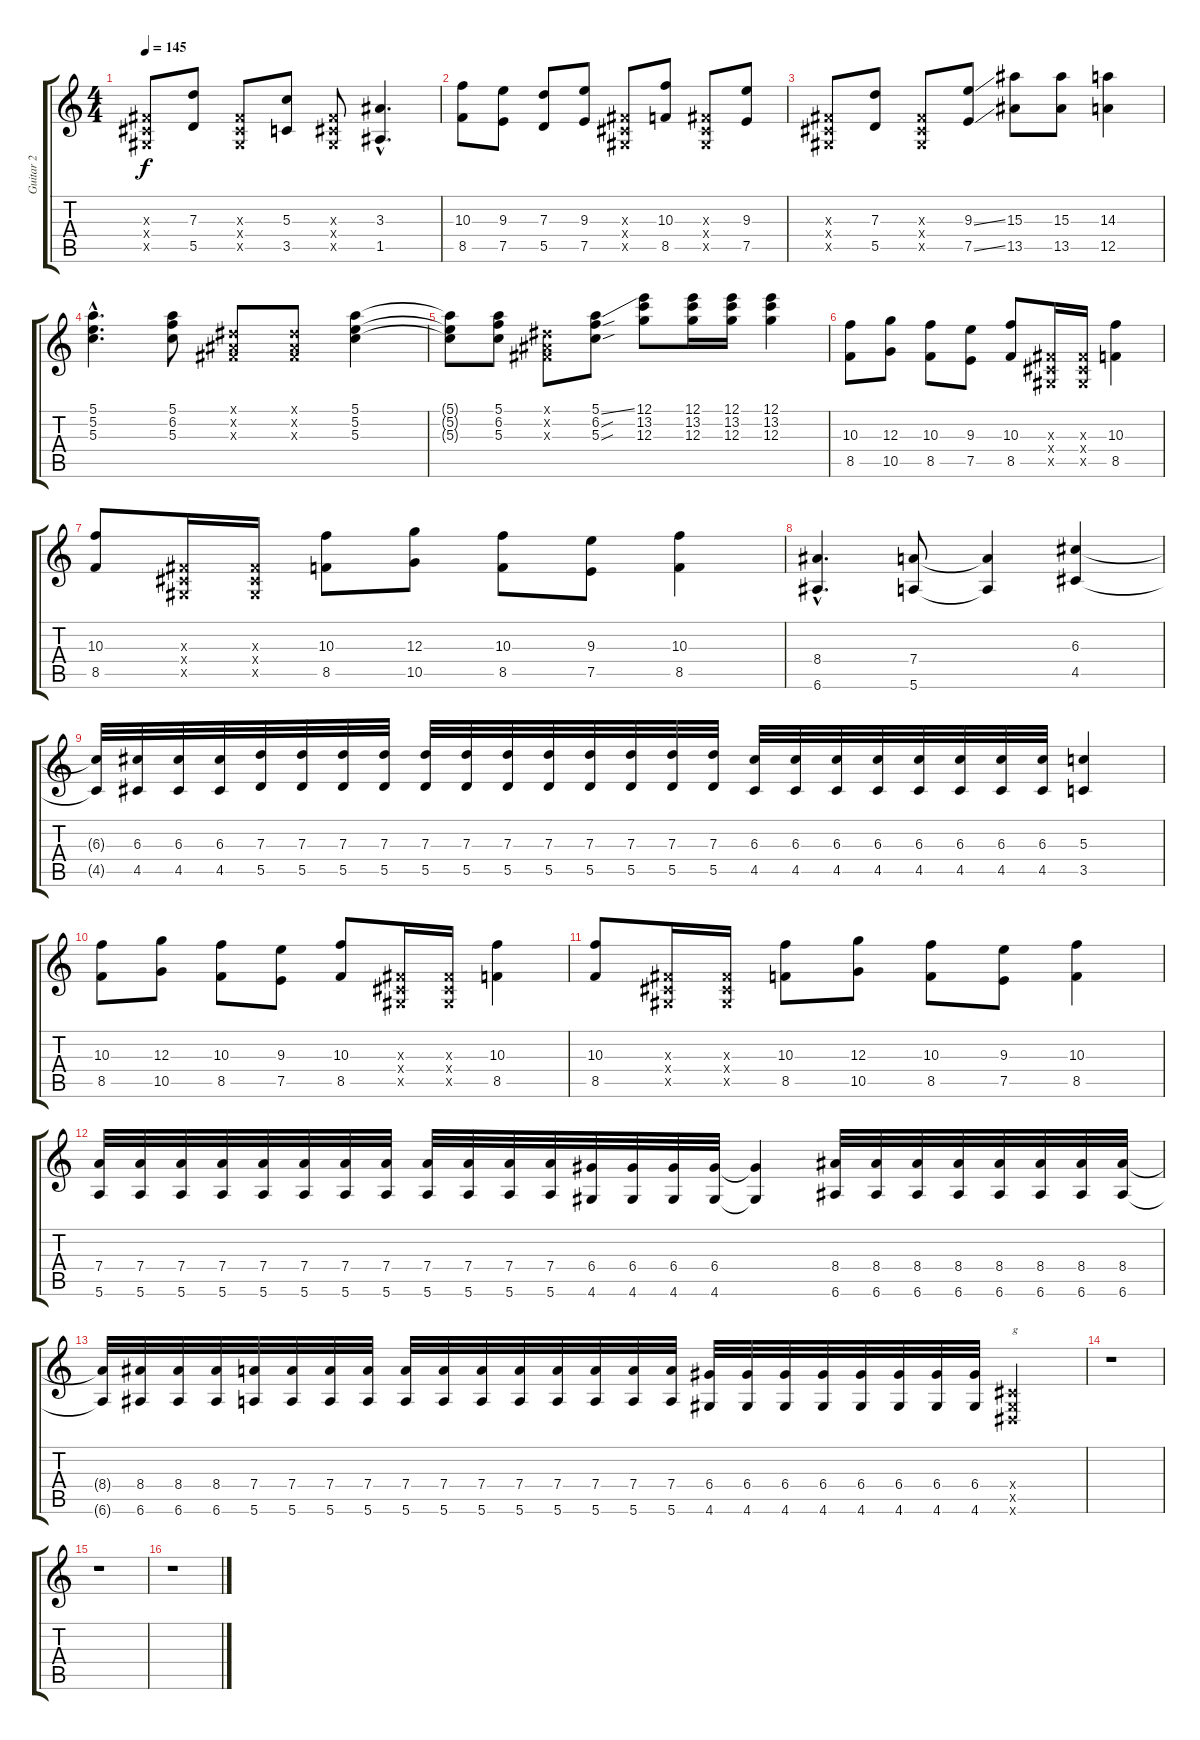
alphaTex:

\track ("Guitar 2" "Guitar 2") {instrument distortionguitar}
\staff {score tabs}
\tuning (E4 B3 G3 D3 A2 E2) {hide}
\ts (4 4)
\tempo 145
\clef g2
\ks c
(-1.3{x} -1.4{x} -1.5{x}).8{dy f} (7.3 5.5).8 (-1.3{x} -1.4{x} -1.5{x}).8 (5.3 3.5).8 (-1.3{x} -1.4{x} -1.5{x}).8 (3.3{hac} 1.5{hac}).4{d} |
(10.3 8.5).8 (9.3 7.5).8 (7.3 5.5).8 (9.3 7.5).8 (-1.3{x} -1.4{x} -1.5{x}).8 (10.3 8.5).8 (-1.3{x} -1.4{x} -1.5{x}).8 (9.3 7.5).8 |
(-1.3{x} -1.4{x} -1.5{x}).8 (7.3 5.5).8 (-1.3{x} -1.4{x} -1.5{x}).8 (9.3{ss} 7.5{ss}).8 (15.3 13.5).8 (15.3 13.5).8 (14.3 12.5).4 |
(5.1{hac} 5.2{hac} 5.3{hac}).4{d} (5.1 6.2 5.3).8 (-1.1{x} -1.2{x} -1.3{x}).8 (-1.1{x} -1.2{x} -1.3{x}).8 (5.1 5.2 5.3).4 |
(5.1{t} 5.2{t} 5.3{t}).8 (5.1 6.2 5.3).8 (-1.1{x} -1.2{x} -1.3{x}).8 (5.1{ss} 6.2{sou} 5.3{sou}).8 (12.1 13.2 12.3).8 (12.1 13.2 12.3).16 (12.1 13.2 12.3).16 (12.1 13.2 12.3).4 |
(10.3 8.5).8 (12.3 10.5).8 (10.3 8.5).8 (9.3 7.5).8 (10.3 8.5).8 (-1.3{x} -1.4{x} -1.5{x}).16 (-1.3{x} -1.4{x} -1.5{x}).16 (10.3 8.5).4 |
(10.3 8.5).8 (-1.3{x} -1.4{x} -1.5{x}).16 (-1.3{x} -1.4{x} -1.5{x}).16 (10.3 8.5).8 (12.3 10.5).8 (10.3 8.5).8 (9.3 7.5).8 (10.3 8.5).4 |
(8.4{hac} 6.6{hac}).4{d} (7.4 5.6).8 (7.4{t} 5.6{t}).4 (6.3 4.5).4 |
(6.3{t} 4.5{t}).32 (6.3 4.5).32 (6.3 4.5).32 (6.3 4.5).32 (7.3 5.5).32 (7.3 5.5).32 (7.3 5.5).32 (7.3 5.5).32 (7.3 5.5).32 (7.3 5.5).32 (7.3 5.5).32 (7.3 5.5).32 (7.3 5.5).32 (7.3 5.5).32 (7.3 5.5).32 (7.3 5.5).32 (6.3 4.5).32 (6.3 4.5).32 (6.3 4.5).32 (6.3 4.5).32 (6.3 4.5).32 (6.3 4.5).32 (6.3 4.5).32 (6.3 4.5).32 (5.3 3.5).4 |
(10.3 8.5).8 (12.3 10.5).8 (10.3 8.5).8 (9.3 7.5).8 (10.3 8.5).8 (-1.3{x} -1.4{x} -1.5{x}).16 (-1.3{x} -1.4{x} -1.5{x}).16 (10.3 8.5).4 |
(10.3 8.5).8 (-1.3{x} -1.4{x} -1.5{x}).16 (-1.3{x} -1.4{x} -1.5{x}).16 (10.3 8.5).8 (12.3 10.5).8 (10.3 8.5).8 (9.3 7.5).8 (10.3 8.5).4 |
(7.4 5.6).32 (7.4 5.6).32 (7.4 5.6).32 (7.4 5.6).32 (7.4 5.6).32 (7.4 5.6).32 (7.4 5.6).32 (7.4 5.6).32 (7.4 5.6).32 (7.4 5.6).32 (7.4 5.6).32 (7.4 5.6).32 (6.4 4.6).32 (6.4 4.6).32 (6.4 4.6).32 (6.4 4.6).32 (6.4{t} 4.6{t}).4 (8.4 6.6).32 (8.4 6.6).32 (8.4 6.6).32 (8.4 6.6).32 (8.4 6.6).32 (8.4 6.6).32 (8.4 6.6).32 (8.4 6.6).32 |
(8.4{t} 6.6{t}).32 (8.4 6.6).32 (8.4 6.6).32 (8.4 6.6).32 (7.4 5.6).32 (7.4 5.6).32 (7.4 5.6).32 (7.4 5.6).32 (7.4 5.6).32 (7.4 5.6).32 (7.4 5.6).32 (7.4 5.6).32 (7.4 5.6).32 (7.4 5.6).32 (7.4 5.6).32 (7.4 5.6).32 (6.4 4.6).32 (6.4 4.6).32 (6.4 4.6).32 (6.4 4.6).32 (6.4 4.6).32 (6.4 4.6).32 (6.4 4.6).32 (6.4 4.6).32 (-1.4{x} -1.5{x} -1.6{x}).4{txt "g"} |
r.1 |
r.1 |
r.1
